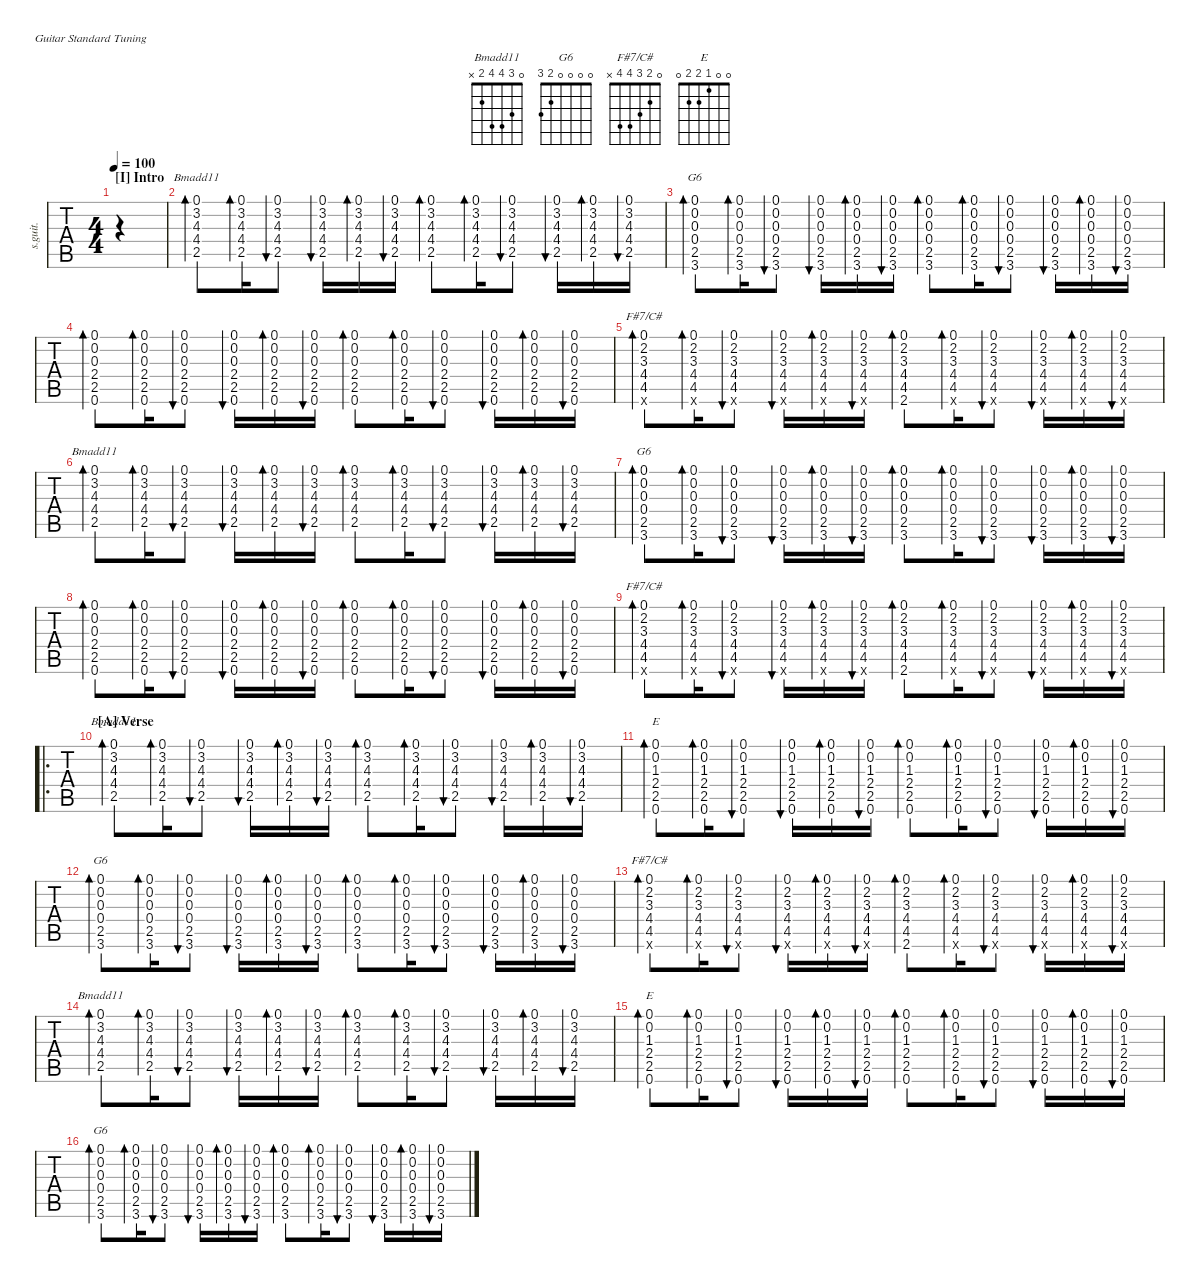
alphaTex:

\defaultSystemsLayout 4
\hideDynamics
\bracketExtendMode nobrackets
\otherSystemsTrackNameOrientation horizontal
\track ("Steel Guitar" "s.guit.") {multiBarRest instrument acousticguitarsteel}
\staff {tabs}
\tuning (E4 B3 G3 D3 A2 E2)
\chord ("Bmadd11" 0 3 4 4 2 x) {showfingering false}
\chord ("G6" 0 0 0 0 2 3) {showfingering false}
\chord ("F#7/C#" 0 2 3 4 4 x) {showfingering false}
\chord ("E" 0 0 1 2 2 0) {showfingering false}
\ts (4 4)
\beaming (8 2 2 2 2)
\section ("I" "Intro")
\ac
\tempo 100
\clef g2
\ks d
|
(2.5{acc forcenatural} 4.4{acc #} 4.3{acc forcenatural} 3.2{acc forcenatural} 0.1{acc forcenatural}).8{bd 30 ch "Bmadd11"} (2.5{acc forcenatural} 4.4{acc #} 4.3{acc forcenatural} 3.2{acc forcenatural} 0.1{acc forcenatural}).16{bd 30} (2.5{acc forcenatural} 4.4{acc #} 4.3{acc forcenatural} 3.2{acc forcenatural} 0.1{acc forcenatural}).8{bu 30} (2.5{acc forcenatural} 4.4{acc #} 4.3{acc forcenatural} 3.2{acc forcenatural} 0.1{acc forcenatural}).16{bu 30} (2.5{acc forcenatural} 4.4{acc #} 4.3{acc forcenatural} 3.2{acc forcenatural} 0.1{acc forcenatural}).16{bd 30} (2.5{acc forcenatural} 4.4{acc #} 4.3{acc forcenatural} 3.2{acc forcenatural} 0.1{acc forcenatural}).16{bu 30} (2.5{acc forcenatural} 4.4{acc #} 4.3{acc forcenatural} 3.2{acc forcenatural} 0.1{acc forcenatural}).8{bd 30} (2.5{acc forcenatural} 4.4{acc #} 4.3{acc forcenatural} 3.2{acc forcenatural} 0.1{acc forcenatural}).16{bd 30} (2.5{acc forcenatural} 4.4{acc #} 4.3{acc forcenatural} 3.2{acc forcenatural} 0.1{acc forcenatural}).8{bu 30} (2.5{acc forcenatural} 4.4{acc #} 4.3{acc forcenatural} 3.2{acc forcenatural} 0.1{acc forcenatural}).16{bu 30} (2.5{acc forcenatural} 4.4{acc #} 4.3{acc forcenatural} 3.2{acc forcenatural} 0.1{acc forcenatural}).16{bd 30} (2.5{acc forcenatural} 4.4{acc #} 4.3{acc forcenatural} 3.2{acc forcenatural} 0.1{acc forcenatural}).16{bu 30} |
(2.5{acc forcenatural} 0.4{acc forcenatural} 0.3{acc forcenatural} 0.2{acc forcenatural} 0.1{acc forcenatural} 3.6{acc forcenatural}).8{bd 30 ch "G6"} (2.5{acc forcenatural} 0.4{acc forcenatural} 0.3{acc forcenatural} 0.2{acc forcenatural} 0.1{acc forcenatural} 3.6{acc forcenatural}).16{bd 30} (2.5{acc forcenatural} 0.4{acc forcenatural} 0.3{acc forcenatural} 0.2{acc forcenatural} 0.1{acc forcenatural} 3.6{acc forcenatural}).8{bu 30} (2.5{acc forcenatural} 0.4{acc forcenatural} 0.3{acc forcenatural} 0.2{acc forcenatural} 0.1{acc forcenatural} 3.6{acc forcenatural}).16{bu 30} (2.5{acc forcenatural} 0.4{acc forcenatural} 0.3{acc forcenatural} 0.2{acc forcenatural} 0.1{acc forcenatural} 3.6{acc forcenatural}).16{bd 30} (2.5{acc forcenatural} 0.4{acc forcenatural} 0.3{acc forcenatural} 0.2{acc forcenatural} 0.1{acc forcenatural} 3.6{acc forcenatural}).16{bu 30} (2.5{acc forcenatural} 0.4{acc forcenatural} 0.3{acc forcenatural} 0.2{acc forcenatural} 0.1{acc forcenatural} 3.6{acc forcenatural}).8{bd 30} (2.5{acc forcenatural} 0.4{acc forcenatural} 0.3{acc forcenatural} 0.2{acc forcenatural} 0.1{acc forcenatural} 3.6{acc forcenatural}).16{bd 30} (2.5{acc forcenatural} 0.4{acc forcenatural} 0.3{acc forcenatural} 0.2{acc forcenatural} 0.1{acc forcenatural} 3.6{acc forcenatural}).8{bu 30} (2.5{acc forcenatural} 0.4{acc forcenatural} 0.3{acc forcenatural} 0.2{acc forcenatural} 0.1{acc forcenatural} 3.6{acc forcenatural}).16{bu 30} (2.5{acc forcenatural} 0.4{acc forcenatural} 0.3{acc forcenatural} 0.2{acc forcenatural} 0.1{acc forcenatural} 3.6{acc forcenatural}).16{bd 30} (2.5{acc forcenatural} 0.4{acc forcenatural} 0.3{acc forcenatural} 0.2{acc forcenatural} 0.1{acc forcenatural} 3.6{acc forcenatural}).16{bu 30} |
(2.5{acc forcenatural} 2.4{acc forcenatural} 0.3{acc forcenatural} 0.2{acc forcenatural} 0.1{acc forcenatural} 0.6{acc forcenatural}).8{bd 30 beam Up} (2.5{acc forcenatural} 2.4{acc forcenatural} 0.3{acc forcenatural} 0.2{acc forcenatural} 0.1{acc forcenatural} 0.6{acc forcenatural}).16{bd 30 beam Up} (2.5{acc forcenatural} 2.4{acc forcenatural} 0.3{acc forcenatural} 0.2{acc forcenatural} 0.1{acc forcenatural} 0.6{acc forcenatural}).8{bu 30 beam Up} (2.5{acc forcenatural} 2.4{acc forcenatural} 0.3{acc forcenatural} 0.2{acc forcenatural} 0.1{acc forcenatural} 0.6{acc forcenatural}).16{bu 30 beam Up} (2.5{acc forcenatural} 2.4{acc forcenatural} 0.3{acc forcenatural} 0.2{acc forcenatural} 0.1{acc forcenatural} 0.6{acc forcenatural}).16{bd 30 beam Up} (2.5{acc forcenatural} 2.4{acc forcenatural} 0.3{acc forcenatural} 0.2{acc forcenatural} 0.1{acc forcenatural} 0.6{acc forcenatural}).16{bu 30 beam Up} (2.5{acc forcenatural} 2.4{acc forcenatural} 0.3{acc forcenatural} 0.2{acc forcenatural} 0.1{acc forcenatural} 0.6{acc forcenatural}).8{bd 30 beam Up} (2.5{acc forcenatural} 2.4{acc forcenatural} 0.3{acc forcenatural} 0.2{acc forcenatural} 0.1{acc forcenatural} 0.6{acc forcenatural}).16{bd 30 beam Up} (2.5{acc forcenatural} 2.4{acc forcenatural} 0.3{acc forcenatural} 0.2{acc forcenatural} 0.1{acc forcenatural} 0.6{acc forcenatural}).8{bu 30 beam Up} (2.5{acc forcenatural} 2.4{acc forcenatural} 0.3{acc forcenatural} 0.2{acc forcenatural} 0.1{acc forcenatural} 0.6{acc forcenatural}).16{bu 30 beam Up} (2.5{acc forcenatural} 2.4{acc forcenatural} 0.3{acc forcenatural} 0.2{acc forcenatural} 0.1{acc forcenatural} 0.6{acc forcenatural}).16{bd 30 beam Up} (2.5{acc forcenatural} 2.4{acc forcenatural} 0.3{acc forcenatural} 0.2{acc forcenatural} 0.1{acc forcenatural} 0.6{acc forcenatural}).16{bu 30 beam Up} |
(4.5{acc #} 4.4{acc #} 3.3{acc #} 2.2{acc #} 0.1{acc forcenatural} 2.6{x acc #}).8{bd 30 ch "F#7/C#"} (4.5{acc #} 4.4{acc #} 3.3{acc #} 2.2{acc #} 0.1{acc forcenatural} 2.6{x acc #}).16{bd 30} (4.5{acc #} 4.4{acc #} 3.3{acc #} 2.2{acc #} 0.1{acc forcenatural} 2.6{x acc #}).8{bu 30} (4.5{acc #} 4.4{acc #} 3.3{acc #} 2.2{acc #} 0.1{acc forcenatural} 2.6{x acc #}).16{bu 30} (4.5{acc #} 4.4{acc #} 3.3{acc #} 2.2{acc #} 0.1{acc forcenatural} 2.6{x acc #}).16{bd 30} (4.5{acc #} 4.4{acc #} 3.3{acc #} 2.2{acc #} 0.1{acc forcenatural} 2.6{x acc #}).16{bu 30} (4.5{acc #} 4.4{acc #} 3.3{acc #} 2.2{acc #} 0.1{acc forcenatural} 2.6{acc #}).8{bd 30} (4.5{acc #} 4.4{acc #} 3.3{acc #} 2.2{acc #} 0.1{acc forcenatural} 2.6{x acc #}).16{bd 30} (4.5{acc #} 4.4{acc #} 3.3{acc #} 2.2{acc #} 0.1{acc forcenatural} 2.6{x acc #}).8{bu 30} (4.5{acc #} 4.4{acc #} 3.3{acc #} 2.2{acc #} 0.1{acc forcenatural} 2.6{x acc #}).16{bu 30} (4.5{acc #} 4.4{acc #} 3.3{acc #} 2.2{acc #} 0.1{acc forcenatural} 2.6{x acc #}).16{bd 30} (4.5{acc #} 4.4{acc #} 3.3{acc #} 2.2{acc #} 0.1{acc forcenatural} 2.6{x acc #}).16{bu 30} |
(2.5{acc forcenatural} 4.4{acc #} 4.3{acc forcenatural} 3.2{acc forcenatural} 0.1{acc forcenatural}).8{bd 30 ch "Bmadd11"} (2.5{acc forcenatural} 4.4{acc #} 4.3{acc forcenatural} 3.2{acc forcenatural} 0.1{acc forcenatural}).16{bd 30} (2.5{acc forcenatural} 4.4{acc #} 4.3{acc forcenatural} 3.2{acc forcenatural} 0.1{acc forcenatural}).8{bu 30} (2.5{acc forcenatural} 4.4{acc #} 4.3{acc forcenatural} 3.2{acc forcenatural} 0.1{acc forcenatural}).16{bu 30} (2.5{acc forcenatural} 4.4{acc #} 4.3{acc forcenatural} 3.2{acc forcenatural} 0.1{acc forcenatural}).16{bd 30} (2.5{acc forcenatural} 4.4{acc #} 4.3{acc forcenatural} 3.2{acc forcenatural} 0.1{acc forcenatural}).16{bu 30} (2.5{acc forcenatural} 4.4{acc #} 4.3{acc forcenatural} 3.2{acc forcenatural} 0.1{acc forcenatural}).8{bd 30} (2.5{acc forcenatural} 4.4{acc #} 4.3{acc forcenatural} 3.2{acc forcenatural} 0.1{acc forcenatural}).16{bd 30} (2.5{acc forcenatural} 4.4{acc #} 4.3{acc forcenatural} 3.2{acc forcenatural} 0.1{acc forcenatural}).8{bu 30} (2.5{acc forcenatural} 4.4{acc #} 4.3{acc forcenatural} 3.2{acc forcenatural} 0.1{acc forcenatural}).16{bu 30} (2.5{acc forcenatural} 4.4{acc #} 4.3{acc forcenatural} 3.2{acc forcenatural} 0.1{acc forcenatural}).16{bd 30} (2.5{acc forcenatural} 4.4{acc #} 4.3{acc forcenatural} 3.2{acc forcenatural} 0.1{acc forcenatural}).16{bu 30} |
(2.5{acc forcenatural} 0.4{acc forcenatural} 0.3{acc forcenatural} 0.2{acc forcenatural} 0.1{acc forcenatural} 3.6{acc forcenatural}).8{bd 30 ch "G6"} (2.5{acc forcenatural} 0.4{acc forcenatural} 0.3{acc forcenatural} 0.2{acc forcenatural} 0.1{acc forcenatural} 3.6{acc forcenatural}).16{bd 30} (2.5{acc forcenatural} 0.4{acc forcenatural} 0.3{acc forcenatural} 0.2{acc forcenatural} 0.1{acc forcenatural} 3.6{acc forcenatural}).8{bu 30} (2.5{acc forcenatural} 0.4{acc forcenatural} 0.3{acc forcenatural} 0.2{acc forcenatural} 0.1{acc forcenatural} 3.6{acc forcenatural}).16{bu 30} (2.5{acc forcenatural} 0.4{acc forcenatural} 0.3{acc forcenatural} 0.2{acc forcenatural} 0.1{acc forcenatural} 3.6{acc forcenatural}).16{bd 30} (2.5{acc forcenatural} 0.4{acc forcenatural} 0.3{acc forcenatural} 0.2{acc forcenatural} 0.1{acc forcenatural} 3.6{acc forcenatural}).16{bu 30} (2.5{acc forcenatural} 0.4{acc forcenatural} 0.3{acc forcenatural} 0.2{acc forcenatural} 0.1{acc forcenatural} 3.6{acc forcenatural}).8{bd 30} (2.5{acc forcenatural} 0.4{acc forcenatural} 0.3{acc forcenatural} 0.2{acc forcenatural} 0.1{acc forcenatural} 3.6{acc forcenatural}).16{bd 30} (2.5{acc forcenatural} 0.4{acc forcenatural} 0.3{acc forcenatural} 0.2{acc forcenatural} 0.1{acc forcenatural} 3.6{acc forcenatural}).8{bu 30} (2.5{acc forcenatural} 0.4{acc forcenatural} 0.3{acc forcenatural} 0.2{acc forcenatural} 0.1{acc forcenatural} 3.6{acc forcenatural}).16{bu 30} (2.5{acc forcenatural} 0.4{acc forcenatural} 0.3{acc forcenatural} 0.2{acc forcenatural} 0.1{acc forcenatural} 3.6{acc forcenatural}).16{bd 30} (2.5{acc forcenatural} 0.4{acc forcenatural} 0.3{acc forcenatural} 0.2{acc forcenatural} 0.1{acc forcenatural} 3.6{acc forcenatural}).16{bu 30} |
(2.5{acc forcenatural} 2.4{acc forcenatural} 0.3{acc forcenatural} 0.2{acc forcenatural} 0.1{acc forcenatural} 0.6{acc forcenatural}).8{bd 30} (2.5{acc forcenatural} 2.4{acc forcenatural} 0.3{acc forcenatural} 0.2{acc forcenatural} 0.1{acc forcenatural} 0.6{acc forcenatural}).16{bd 30} (2.5{acc forcenatural} 2.4{acc forcenatural} 0.3{acc forcenatural} 0.2{acc forcenatural} 0.1{acc forcenatural} 0.6{acc forcenatural}).8{bu 30} (2.5{acc forcenatural} 2.4{acc forcenatural} 0.3{acc forcenatural} 0.2{acc forcenatural} 0.1{acc forcenatural} 0.6{acc forcenatural}).16{bu 30} (2.5{acc forcenatural} 2.4{acc forcenatural} 0.3{acc forcenatural} 0.2{acc forcenatural} 0.1{acc forcenatural} 0.6{acc forcenatural}).16{bd 30} (2.5{acc forcenatural} 2.4{acc forcenatural} 0.3{acc forcenatural} 0.2{acc forcenatural} 0.1{acc forcenatural} 0.6{acc forcenatural}).16{bu 30} (2.5{acc forcenatural} 2.4{acc forcenatural} 0.3{acc forcenatural} 0.2{acc forcenatural} 0.1{acc forcenatural} 0.6{acc forcenatural}).8{bd 30} (2.5{acc forcenatural} 2.4{acc forcenatural} 0.3{acc forcenatural} 0.2{acc forcenatural} 0.1{acc forcenatural} 0.6{acc forcenatural}).16{bd 30} (2.5{acc forcenatural} 2.4{acc forcenatural} 0.3{acc forcenatural} 0.2{acc forcenatural} 0.1{acc forcenatural} 0.6{acc forcenatural}).8{bu 30} (2.5{acc forcenatural} 2.4{acc forcenatural} 0.3{acc forcenatural} 0.2{acc forcenatural} 0.1{acc forcenatural} 0.6{acc forcenatural}).16{bu 30} (2.5{acc forcenatural} 2.4{acc forcenatural} 0.3{acc forcenatural} 0.2{acc forcenatural} 0.1{acc forcenatural} 0.6{acc forcenatural}).16{bd 30} (2.5{acc forcenatural} 2.4{acc forcenatural} 0.3{acc forcenatural} 0.2{acc forcenatural} 0.1{acc forcenatural} 0.6{acc forcenatural}).16{bu 30} |
(4.5{acc #} 4.4{acc #} 3.3{acc #} 2.2{acc #} 0.1{acc forcenatural} 2.6{x acc #}).8{bd 30 ch "F#7/C#"} (4.5{acc #} 4.4{acc #} 3.3{acc #} 2.2{acc #} 0.1{acc forcenatural} 2.6{x acc #}).16{bd 30} (4.5{acc #} 4.4{acc #} 3.3{acc #} 2.2{acc #} 0.1{acc forcenatural} 2.6{x acc #}).8{bu 30} (4.5{acc #} 4.4{acc #} 3.3{acc #} 2.2{acc #} 0.1{acc forcenatural} 2.6{x acc #}).16{bu 30} (4.5{acc #} 4.4{acc #} 3.3{acc #} 2.2{acc #} 0.1{acc forcenatural} 2.6{x acc #}).16{bd 30} (4.5{acc #} 4.4{acc #} 3.3{acc #} 2.2{acc #} 0.1{acc forcenatural} 2.6{x acc #}).16{bu 30} (4.5{acc #} 4.4{acc #} 3.3{acc #} 2.2{acc #} 0.1{acc forcenatural} 2.6{acc #}).8{bd 30} (4.5{acc #} 4.4{acc #} 3.3{acc #} 2.2{acc #} 0.1{acc forcenatural} 2.6{x acc #}).16{bd 30} (4.5{acc #} 4.4{acc #} 3.3{acc #} 2.2{acc #} 0.1{acc forcenatural} 2.6{x acc #}).8{bu 30} (4.5{acc #} 4.4{acc #} 3.3{acc #} 2.2{acc #} 0.1{acc forcenatural} 2.6{x acc #}).16{bu 30} (4.5{acc #} 4.4{acc #} 3.3{acc #} 2.2{acc #} 0.1{acc forcenatural} 2.6{x acc #}).16{bd 30} (4.5{acc #} 4.4{acc #} 3.3{acc #} 2.2{acc #} 0.1{acc forcenatural} 2.6{x acc #}).16{bu 30} |
\ro
\section ("A" "Verse")
(2.5{acc forcenatural} 4.4{acc #} 4.3{acc forcenatural} 3.2{acc forcenatural} 0.1{acc forcenatural}).8{bd 30 ch "Bmadd11"} (2.5{acc forcenatural} 4.4{acc #} 4.3{acc forcenatural} 3.2{acc forcenatural} 0.1{acc forcenatural}).16{bd 30} (2.5{acc forcenatural} 4.4{acc #} 4.3{acc forcenatural} 3.2{acc forcenatural} 0.1{acc forcenatural}).8{bu 30} (2.5{acc forcenatural} 4.4{acc #} 4.3{acc forcenatural} 3.2{acc forcenatural} 0.1{acc forcenatural}).16{bu 30} (2.5{acc forcenatural} 4.4{acc #} 4.3{acc forcenatural} 3.2{acc forcenatural} 0.1{acc forcenatural}).16{bd 30} (2.5{acc forcenatural} 4.4{acc #} 4.3{acc forcenatural} 3.2{acc forcenatural} 0.1{acc forcenatural}).16{bu 30} (2.5{acc forcenatural} 4.4{acc #} 4.3{acc forcenatural} 3.2{acc forcenatural} 0.1{acc forcenatural}).8{bd 30} (2.5{acc forcenatural} 4.4{acc #} 4.3{acc forcenatural} 3.2{acc forcenatural} 0.1{acc forcenatural}).16{bd 30} (2.5{acc forcenatural} 4.4{acc #} 4.3{acc forcenatural} 3.2{acc forcenatural} 0.1{acc forcenatural}).8{bu 30} (2.5{acc forcenatural} 4.4{acc #} 4.3{acc forcenatural} 3.2{acc forcenatural} 0.1{acc forcenatural}).16{bu 30} (2.5{acc forcenatural} 4.4{acc #} 4.3{acc forcenatural} 3.2{acc forcenatural} 0.1{acc forcenatural}).16{bd 30} (2.5{acc forcenatural} 4.4{acc #} 4.3{acc forcenatural} 3.2{acc forcenatural} 0.1{acc forcenatural}).16{bu 30} |
(2.5{acc forcenatural} 2.4{acc forcenatural} 1.3{acc #} 0.2{acc forcenatural} 0.1{acc forcenatural} 0.6{acc forcenatural}).8{bd 30 ch "E" beam Up} (2.5{acc forcenatural} 2.4{acc forcenatural} 1.3{acc #} 0.2{acc forcenatural} 0.1{acc forcenatural} 0.6{acc forcenatural}).16{bd 30 beam Up} (2.5{acc forcenatural} 2.4{acc forcenatural} 1.3{acc #} 0.2{acc forcenatural} 0.1{acc forcenatural} 0.6{acc forcenatural}).8{bu 30 beam Up} (2.5{acc forcenatural} 2.4{acc forcenatural} 1.3{acc #} 0.2{acc forcenatural} 0.1{acc forcenatural} 0.6{acc forcenatural}).16{bu 30 beam Up} (2.5{acc forcenatural} 2.4{acc forcenatural} 1.3{acc #} 0.2{acc forcenatural} 0.1{acc forcenatural} 0.6{acc forcenatural}).16{bd 30 beam Up} (2.5{acc forcenatural} 2.4{acc forcenatural} 1.3{acc #} 0.2{acc forcenatural} 0.1{acc forcenatural} 0.6{acc forcenatural}).16{bu 30 beam Up} (2.5{acc forcenatural} 2.4{acc forcenatural} 1.3{acc #} 0.2{acc forcenatural} 0.1{acc forcenatural} 0.6{acc forcenatural}).8{bd 30 beam Up} (2.5{acc forcenatural} 2.4{acc forcenatural} 1.3{acc #} 0.2{acc forcenatural} 0.1{acc forcenatural} 0.6{acc forcenatural}).16{bd 30 beam Up} (2.5{acc forcenatural} 2.4{acc forcenatural} 1.3{acc #} 0.2{acc forcenatural} 0.1{acc forcenatural} 0.6{acc forcenatural}).8{bu 30 beam Up} (2.5{acc forcenatural} 2.4{acc forcenatural} 1.3{acc #} 0.2{acc forcenatural} 0.1{acc forcenatural} 0.6{acc forcenatural}).16{bu 30 beam Up} (2.5{acc forcenatural} 2.4{acc forcenatural} 1.3{acc #} 0.2{acc forcenatural} 0.1{acc forcenatural} 0.6{acc forcenatural}).16{bd 30 beam Up} (2.5{acc forcenatural} 2.4{acc forcenatural} 1.3{acc #} 0.2{acc forcenatural} 0.1{acc forcenatural} 0.6{acc forcenatural}).16{bu 30 beam Up} |
(2.5{acc forcenatural} 0.4{acc forcenatural} 0.3{acc forcenatural} 0.2{acc forcenatural} 0.1{acc forcenatural} 3.6{acc forcenatural}).8{bd 30 ch "G6"} (2.5{acc forcenatural} 0.4{acc forcenatural} 0.3{acc forcenatural} 0.2{acc forcenatural} 0.1{acc forcenatural} 3.6{acc forcenatural}).16{bd 30} (2.5{acc forcenatural} 0.4{acc forcenatural} 0.3{acc forcenatural} 0.2{acc forcenatural} 0.1{acc forcenatural} 3.6{acc forcenatural}).8{bu 30} (2.5{acc forcenatural} 0.4{acc forcenatural} 0.3{acc forcenatural} 0.2{acc forcenatural} 0.1{acc forcenatural} 3.6{acc forcenatural}).16{bu 30} (2.5{acc forcenatural} 0.4{acc forcenatural} 0.3{acc forcenatural} 0.2{acc forcenatural} 0.1{acc forcenatural} 3.6{acc forcenatural}).16{bd 30} (2.5{acc forcenatural} 0.4{acc forcenatural} 0.3{acc forcenatural} 0.2{acc forcenatural} 0.1{acc forcenatural} 3.6{acc forcenatural}).16{bu 30} (2.5{acc forcenatural} 0.4{acc forcenatural} 0.3{acc forcenatural} 0.2{acc forcenatural} 0.1{acc forcenatural} 3.6{acc forcenatural}).8{bd 30} (2.5{acc forcenatural} 0.4{acc forcenatural} 0.3{acc forcenatural} 0.2{acc forcenatural} 0.1{acc forcenatural} 3.6{acc forcenatural}).16{bd 30} (2.5{acc forcenatural} 0.4{acc forcenatural} 0.3{acc forcenatural} 0.2{acc forcenatural} 0.1{acc forcenatural} 3.6{acc forcenatural}).8{bu 30} (2.5{acc forcenatural} 0.4{acc forcenatural} 0.3{acc forcenatural} 0.2{acc forcenatural} 0.1{acc forcenatural} 3.6{acc forcenatural}).16{bu 30} (2.5{acc forcenatural} 0.4{acc forcenatural} 0.3{acc forcenatural} 0.2{acc forcenatural} 0.1{acc forcenatural} 3.6{acc forcenatural}).16{bd 30} (2.5{acc forcenatural} 0.4{acc forcenatural} 0.3{acc forcenatural} 0.2{acc forcenatural} 0.1{acc forcenatural} 3.6{acc forcenatural}).16{bu 30} |
(4.5{acc #} 4.4{acc #} 3.3{acc #} 2.2{acc #} 0.1{acc forcenatural} 2.6{x acc #}).8{bd 30 ch "F#7/C#"} (4.5{acc #} 4.4{acc #} 3.3{acc #} 2.2{acc #} 0.1{acc forcenatural} 2.6{x acc #}).16{bd 30} (4.5{acc #} 4.4{acc #} 3.3{acc #} 2.2{acc #} 0.1{acc forcenatural} 2.6{x acc #}).8{bu 30} (4.5{acc #} 4.4{acc #} 3.3{acc #} 2.2{acc #} 0.1{acc forcenatural} 2.6{x acc #}).16{bu 30} (4.5{acc #} 4.4{acc #} 3.3{acc #} 2.2{acc #} 0.1{acc forcenatural} 2.6{x acc #}).16{bd 30} (4.5{acc #} 4.4{acc #} 3.3{acc #} 2.2{acc #} 0.1{acc forcenatural} 2.6{x acc #}).16{bu 30} (4.5{acc #} 4.4{acc #} 3.3{acc #} 2.2{acc #} 0.1{acc forcenatural} 2.6{acc #}).8{bd 30} (4.5{acc #} 4.4{acc #} 3.3{acc #} 2.2{acc #} 0.1{acc forcenatural} 2.6{x acc #}).16{bd 30} (4.5{acc #} 4.4{acc #} 3.3{acc #} 2.2{acc #} 0.1{acc forcenatural} 2.6{x acc #}).8{bu 30} (4.5{acc #} 4.4{acc #} 3.3{acc #} 2.2{acc #} 0.1{acc forcenatural} 2.6{x acc #}).16{bu 30} (4.5{acc #} 4.4{acc #} 3.3{acc #} 2.2{acc #} 0.1{acc forcenatural} 2.6{x acc #}).16{bd 30} (4.5{acc #} 4.4{acc #} 3.3{acc #} 2.2{acc #} 0.1{acc forcenatural} 2.6{x acc #}).16{bu 30} |
(2.5{acc forcenatural} 4.4{acc #} 4.3{acc forcenatural} 3.2{acc forcenatural} 0.1{acc forcenatural}).8{bd 30 ch "Bmadd11"} (2.5{acc forcenatural} 4.4{acc #} 4.3{acc forcenatural} 3.2{acc forcenatural} 0.1{acc forcenatural}).16{bd 30} (2.5{acc forcenatural} 4.4{acc #} 4.3{acc forcenatural} 3.2{acc forcenatural} 0.1{acc forcenatural}).8{bu 30} (2.5{acc forcenatural} 4.4{acc #} 4.3{acc forcenatural} 3.2{acc forcenatural} 0.1{acc forcenatural}).16{bu 30} (2.5{acc forcenatural} 4.4{acc #} 4.3{acc forcenatural} 3.2{acc forcenatural} 0.1{acc forcenatural}).16{bd 30} (2.5{acc forcenatural} 4.4{acc #} 4.3{acc forcenatural} 3.2{acc forcenatural} 0.1{acc forcenatural}).16{bu 30} (2.5{acc forcenatural} 4.4{acc #} 4.3{acc forcenatural} 3.2{acc forcenatural} 0.1{acc forcenatural}).8{bd 30} (2.5{acc forcenatural} 4.4{acc #} 4.3{acc forcenatural} 3.2{acc forcenatural} 0.1{acc forcenatural}).16{bd 30} (2.5{acc forcenatural} 4.4{acc #} 4.3{acc forcenatural} 3.2{acc forcenatural} 0.1{acc forcenatural}).8{bu 30} (2.5{acc forcenatural} 4.4{acc #} 4.3{acc forcenatural} 3.2{acc forcenatural} 0.1{acc forcenatural}).16{bu 30} (2.5{acc forcenatural} 4.4{acc #} 4.3{acc forcenatural} 3.2{acc forcenatural} 0.1{acc forcenatural}).16{bd 30} (2.5{acc forcenatural} 4.4{acc #} 4.3{acc forcenatural} 3.2{acc forcenatural} 0.1{acc forcenatural}).16{bu 30} |
(2.5{acc forcenatural} 2.4{acc forcenatural} 1.3{acc #} 0.2{acc forcenatural} 0.1{acc forcenatural} 0.6{acc forcenatural}).8{bd 30 ch "E"} (2.5{acc forcenatural} 2.4{acc forcenatural} 1.3{acc #} 0.2{acc forcenatural} 0.1{acc forcenatural} 0.6{acc forcenatural}).16{bd 30} (2.5{acc forcenatural} 2.4{acc forcenatural} 1.3{acc #} 0.2{acc forcenatural} 0.1{acc forcenatural} 0.6{acc forcenatural}).8{bu 30} (2.5{acc forcenatural} 2.4{acc forcenatural} 1.3{acc #} 0.2{acc forcenatural} 0.1{acc forcenatural} 0.6{acc forcenatural}).16{bu 30} (2.5{acc forcenatural} 2.4{acc forcenatural} 1.3{acc #} 0.2{acc forcenatural} 0.1{acc forcenatural} 0.6{acc forcenatural}).16{bd 30} (2.5{acc forcenatural} 2.4{acc forcenatural} 1.3{acc #} 0.2{acc forcenatural} 0.1{acc forcenatural} 0.6{acc forcenatural}).16{bu 30} (2.5{acc forcenatural} 2.4{acc forcenatural} 1.3{acc #} 0.2{acc forcenatural} 0.1{acc forcenatural} 0.6{acc forcenatural}).8{bd 30} (2.5{acc forcenatural} 2.4{acc forcenatural} 1.3{acc #} 0.2{acc forcenatural} 0.1{acc forcenatural} 0.6{acc forcenatural}).16{bd 30} (2.5{acc forcenatural} 2.4{acc forcenatural} 1.3{acc #} 0.2{acc forcenatural} 0.1{acc forcenatural} 0.6{acc forcenatural}).8{bu 30} (2.5{acc forcenatural} 2.4{acc forcenatural} 1.3{acc #} 0.2{acc forcenatural} 0.1{acc forcenatural} 0.6{acc forcenatural}).16{bu 30} (2.5{acc forcenatural} 2.4{acc forcenatural} 1.3{acc #} 0.2{acc forcenatural} 0.1{acc forcenatural} 0.6{acc forcenatural}).16{bd 30} (2.5{acc forcenatural} 2.4{acc forcenatural} 1.3{acc #} 0.2{acc forcenatural} 0.1{acc forcenatural} 0.6{acc forcenatural}).16{bu 30} |
(2.5{acc forcenatural} 0.4{acc forcenatural} 0.3{acc forcenatural} 0.2{acc forcenatural} 0.1{acc forcenatural} 3.6{acc forcenatural}).8{bd 30 ch "G6"} (2.5{acc forcenatural} 0.4{acc forcenatural} 0.3{acc forcenatural} 0.2{acc forcenatural} 0.1{acc forcenatural} 3.6{acc forcenatural}).16{bd 30} (2.5{acc forcenatural} 0.4{acc forcenatural} 0.3{acc forcenatural} 0.2{acc forcenatural} 0.1{acc forcenatural} 3.6{acc forcenatural}).8{bu 30} (2.5{acc forcenatural} 0.4{acc forcenatural} 0.3{acc forcenatural} 0.2{acc forcenatural} 0.1{acc forcenatural} 3.6{acc forcenatural}).16{bu 30} (2.5{acc forcenatural} 0.4{acc forcenatural} 0.3{acc forcenatural} 0.2{acc forcenatural} 0.1{acc forcenatural} 3.6{acc forcenatural}).16{bd 30} (2.5{acc forcenatural} 0.4{acc forcenatural} 0.3{acc forcenatural} 0.2{acc forcenatural} 0.1{acc forcenatural} 3.6{acc forcenatural}).16{bu 30} (2.5{acc forcenatural} 0.4{acc forcenatural} 0.3{acc forcenatural} 0.2{acc forcenatural} 0.1{acc forcenatural} 3.6{acc forcenatural}).8{bd 30} (2.5{acc forcenatural} 0.4{acc forcenatural} 0.3{acc forcenatural} 0.2{acc forcenatural} 0.1{acc forcenatural} 3.6{acc forcenatural}).16{bd 30} (2.5{acc forcenatural} 0.4{acc forcenatural} 0.3{acc forcenatural} 0.2{acc forcenatural} 0.1{acc forcenatural} 3.6{acc forcenatural}).8{bu 30} (2.5{acc forcenatural} 0.4{acc forcenatural} 0.3{acc forcenatural} 0.2{acc forcenatural} 0.1{acc forcenatural} 3.6{acc forcenatural}).16{bu 30} (2.5{acc forcenatural} 0.4{acc forcenatural} 0.3{acc forcenatural} 0.2{acc forcenatural} 0.1{acc forcenatural} 3.6{acc forcenatural}).16{bd 30} (2.5{acc forcenatural} 0.4{acc forcenatural} 0.3{acc forcenatural} 0.2{acc forcenatural} 0.1{acc forcenatural} 3.6{acc forcenatural}).16{bu 30}
